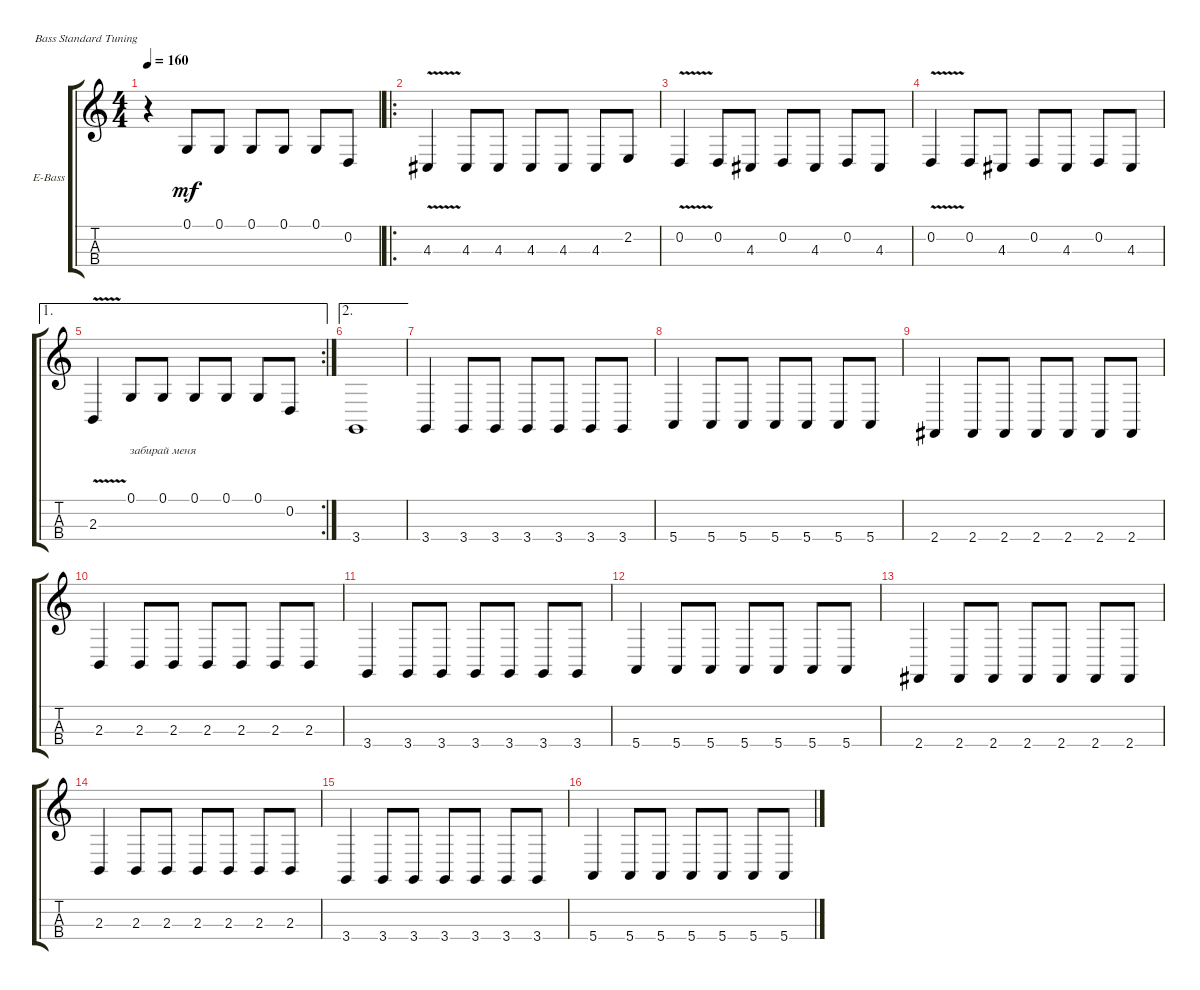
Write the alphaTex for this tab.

\defaultSystemsLayout 4
\bracketExtendMode groupsimilarinstruments
\firstSystemTrackNameOrientation horizontal
\otherSystemsTrackNameOrientation horizontal
\track ("Electric Bass" "E-Bass") {instrument electricbassfinger}
\staff {score tabs}
\tuning (G2 D2 A1 E1)
\ts (4 4)
\tempo 160
\clef g2
\ks c
r.4{dy mf instrument electricbassfinger} 0.1.8 0.1.8 0.1.8 0.1.8 0.1.8 0.2.8 |
\ro
4.3{v}.4 4.3.8 4.3.8 4.3.8 4.3.8 4.3.8 2.2.8 |
0.2{v}.4 0.2.8 4.3.8 0.2.8 4.3.8 0.2.8 4.3.8 |
0.2{v}.4 0.2.8 4.3.8 0.2.8 4.3.8 0.2.8 4.3.8 |
\ae 1
\rc 2
2.3{v}.4{lyrics (0 "") lyrics (1 "") lyrics (2 "") lyrics (3 "") lyrics (4 "")} 0.1.8{lyrics (0 "") lyrics (1 "") lyrics (2 "") lyrics (3 "") lyrics (4 "")} 0.1.8{lyrics (0 "забирай меня") lyrics (1 "") lyrics (2 "") lyrics (3 "") lyrics (4 "")} 0.1.8{lyrics (0 "") lyrics (1 "") lyrics (2 "") lyrics (3 "") lyrics (4 "")} 0.1.8{lyrics (0 "") lyrics (1 "") lyrics (2 "") lyrics (3 "") lyrics (4 "")} 0.1.8{lyrics (0 "") lyrics (1 "") lyrics (2 "") lyrics (3 "") lyrics (4 "")} 0.2.8 |
\ae 2
3.4.1 |
3.4.4 3.4.8 3.4.8 3.4.8 3.4.8 3.4.8 3.4.8 |
5.4.4 5.4.8 5.4.8 5.4.8 5.4.8 5.4.8 5.4.8 |
2.4.4 2.4.8 2.4.8 2.4.8 2.4.8 2.4.8 2.4.8 |
2.3.4 2.3.8 2.3.8 2.3.8 2.3.8 2.3.8 2.3.8 |
3.4.4 3.4.8 3.4.8 3.4.8 3.4.8 3.4.8 3.4.8 |
5.4.4 5.4.8 5.4.8 5.4.8 5.4.8 5.4.8 5.4.8 |
2.4.4 2.4.8 2.4.8 2.4.8 2.4.8 2.4.8 2.4.8 |
2.3.4 2.3.8 2.3.8 2.3.8 2.3.8 2.3.8 2.3.8 |
3.4.4 3.4.8 3.4.8 3.4.8 3.4.8 3.4.8 3.4.8 |
5.4.4 5.4.8 5.4.8 5.4.8 5.4.8 5.4.8 5.4.8
